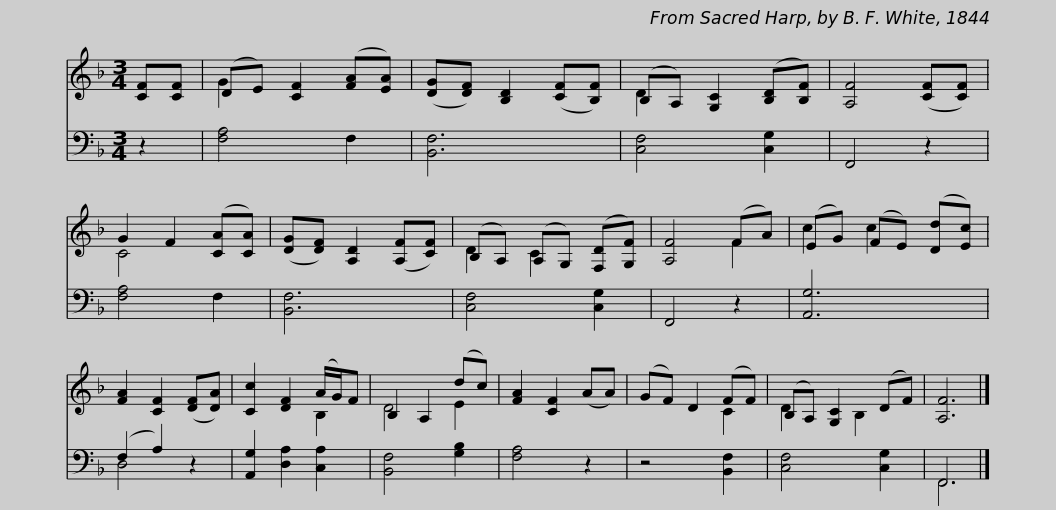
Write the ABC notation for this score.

X:1
%%score ( 1 2 ) ( 3 4 )
L:1/8
M:3/4
I:linebreak $
K:F
V:1 treble
V:2 treble
V:3 bass
V:4 bass
V:1
 [CF][CF] | (DE) [CF]2 ([FA][EA]) | ([DG][DF]) [B,D]2 ([CF][B,F]) | (B,A,) [G,C]2 ([B,D][B,F]) | [A,F]4 ([CF][CF]) | %5
 G2 F2 ([CA][CA]) |$ ([DG][DF]) [A,D]2 ([A,F][CF]) | (B,A,) (A,G,) ([F,D][G,F]) | [A,F]4 (FA) | (EG) (FE) ([Dd][Ec]) | %10
 [FA]2 [CF]2 ([DF][DA]) | [Cc]2 [DF]2 (A/G/)F |$ B,2 A,2 (dc) | [FA]2 [CF]2 (AA) | (GF) D2 (FF) | %15
 (B,A,) [G,C]2 (DF) | [A,F]6 |] %17
V:2
 x2 | G2 x4 | x6 | D2 x4 | x6 | %5
 C4 x2 |$ x6 | D2 C2 x2 | x4 F2 | c2 c2 x2 | %10
 x6 | x4 B,2 |$ D4 E2 | x6 | x4 C2 | %15
 D2 x B,2 x | x6 |] %17
V:3
 z2 | [F,A,]4 F,2 | [B,,F,]6 | [C,F,]4 [C,G,]2 | F,,4 z2 | %5
 [F,A,]4 F,2 |$ [B,,F,]6 | [C,F,]4 [C,G,]2 | F,,4 z2 | [A,,G,]6 | %10
 (F,2 A,2) z2 | [A,,G,]2 [D,A,]2 [C,A,]2 |$ [B,,F,]4 [G,B,]2 | [F,A,]4 z2 | z4 [B,,F,]2 | %15
 [C,F,]4 [C,G,]2 | F,,6 |] %17
V:4
 x2 | x6 | x6 | x6 | x6 | %5
 x6 |$ x6 | x6 | x6 | x6 | %10
 D,4 x2 | x6 |$ x6 | x6 | x6 | %15
 x6 | F,,6 |] %17
